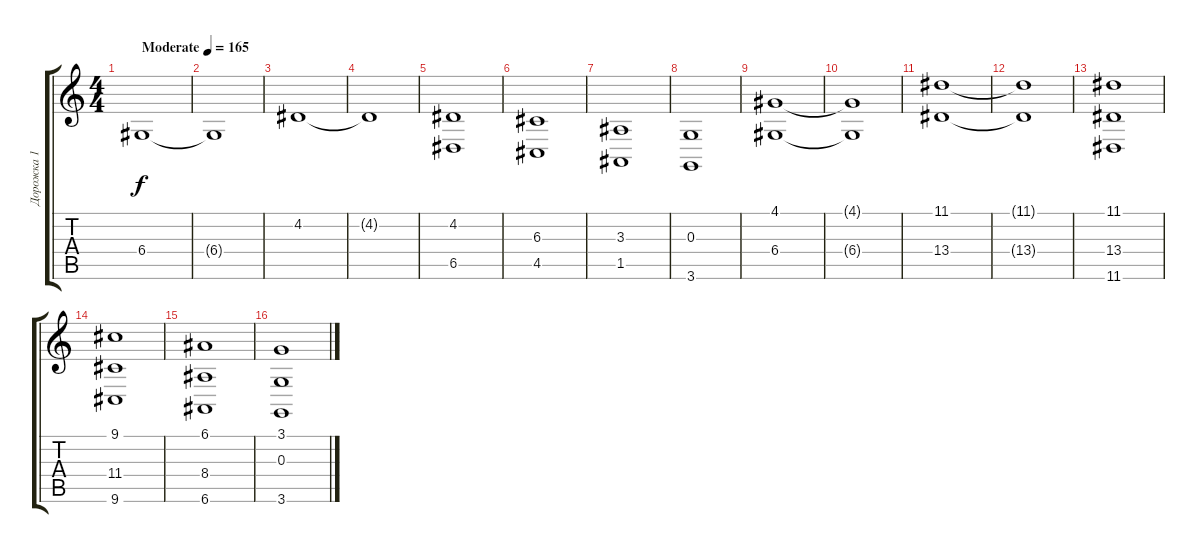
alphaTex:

\track ("Дорожка 1" "Дорожка 1") {instrument churchorgan}
\staff {score tabs}
\tuning (E4 B3 G3 D3 A2 E2) {hide}
\ts (4 4)
\tempo (165 "Moderate")
\clef g2
\ks c
6.4.1{dy f instrument churchorgan} |
6.4{t}.1 |
4.2.1 |
4.2{t}.1 |
(4.2 6.5).1 |
(6.3 4.5).1 |
(3.3 1.5).1 |
(0.3 3.6).1 |
(4.1 6.4).1 |
(4.1{t} 6.4{t}).1 |
(11.1 13.4).1 |
(11.1{t} 13.4{t}).1 |
(11.1 13.4 11.6).1 |
(9.1 11.4 9.6).1 |
(6.1 8.4 6.6).1 |
(3.1 0.3 3.6).1
